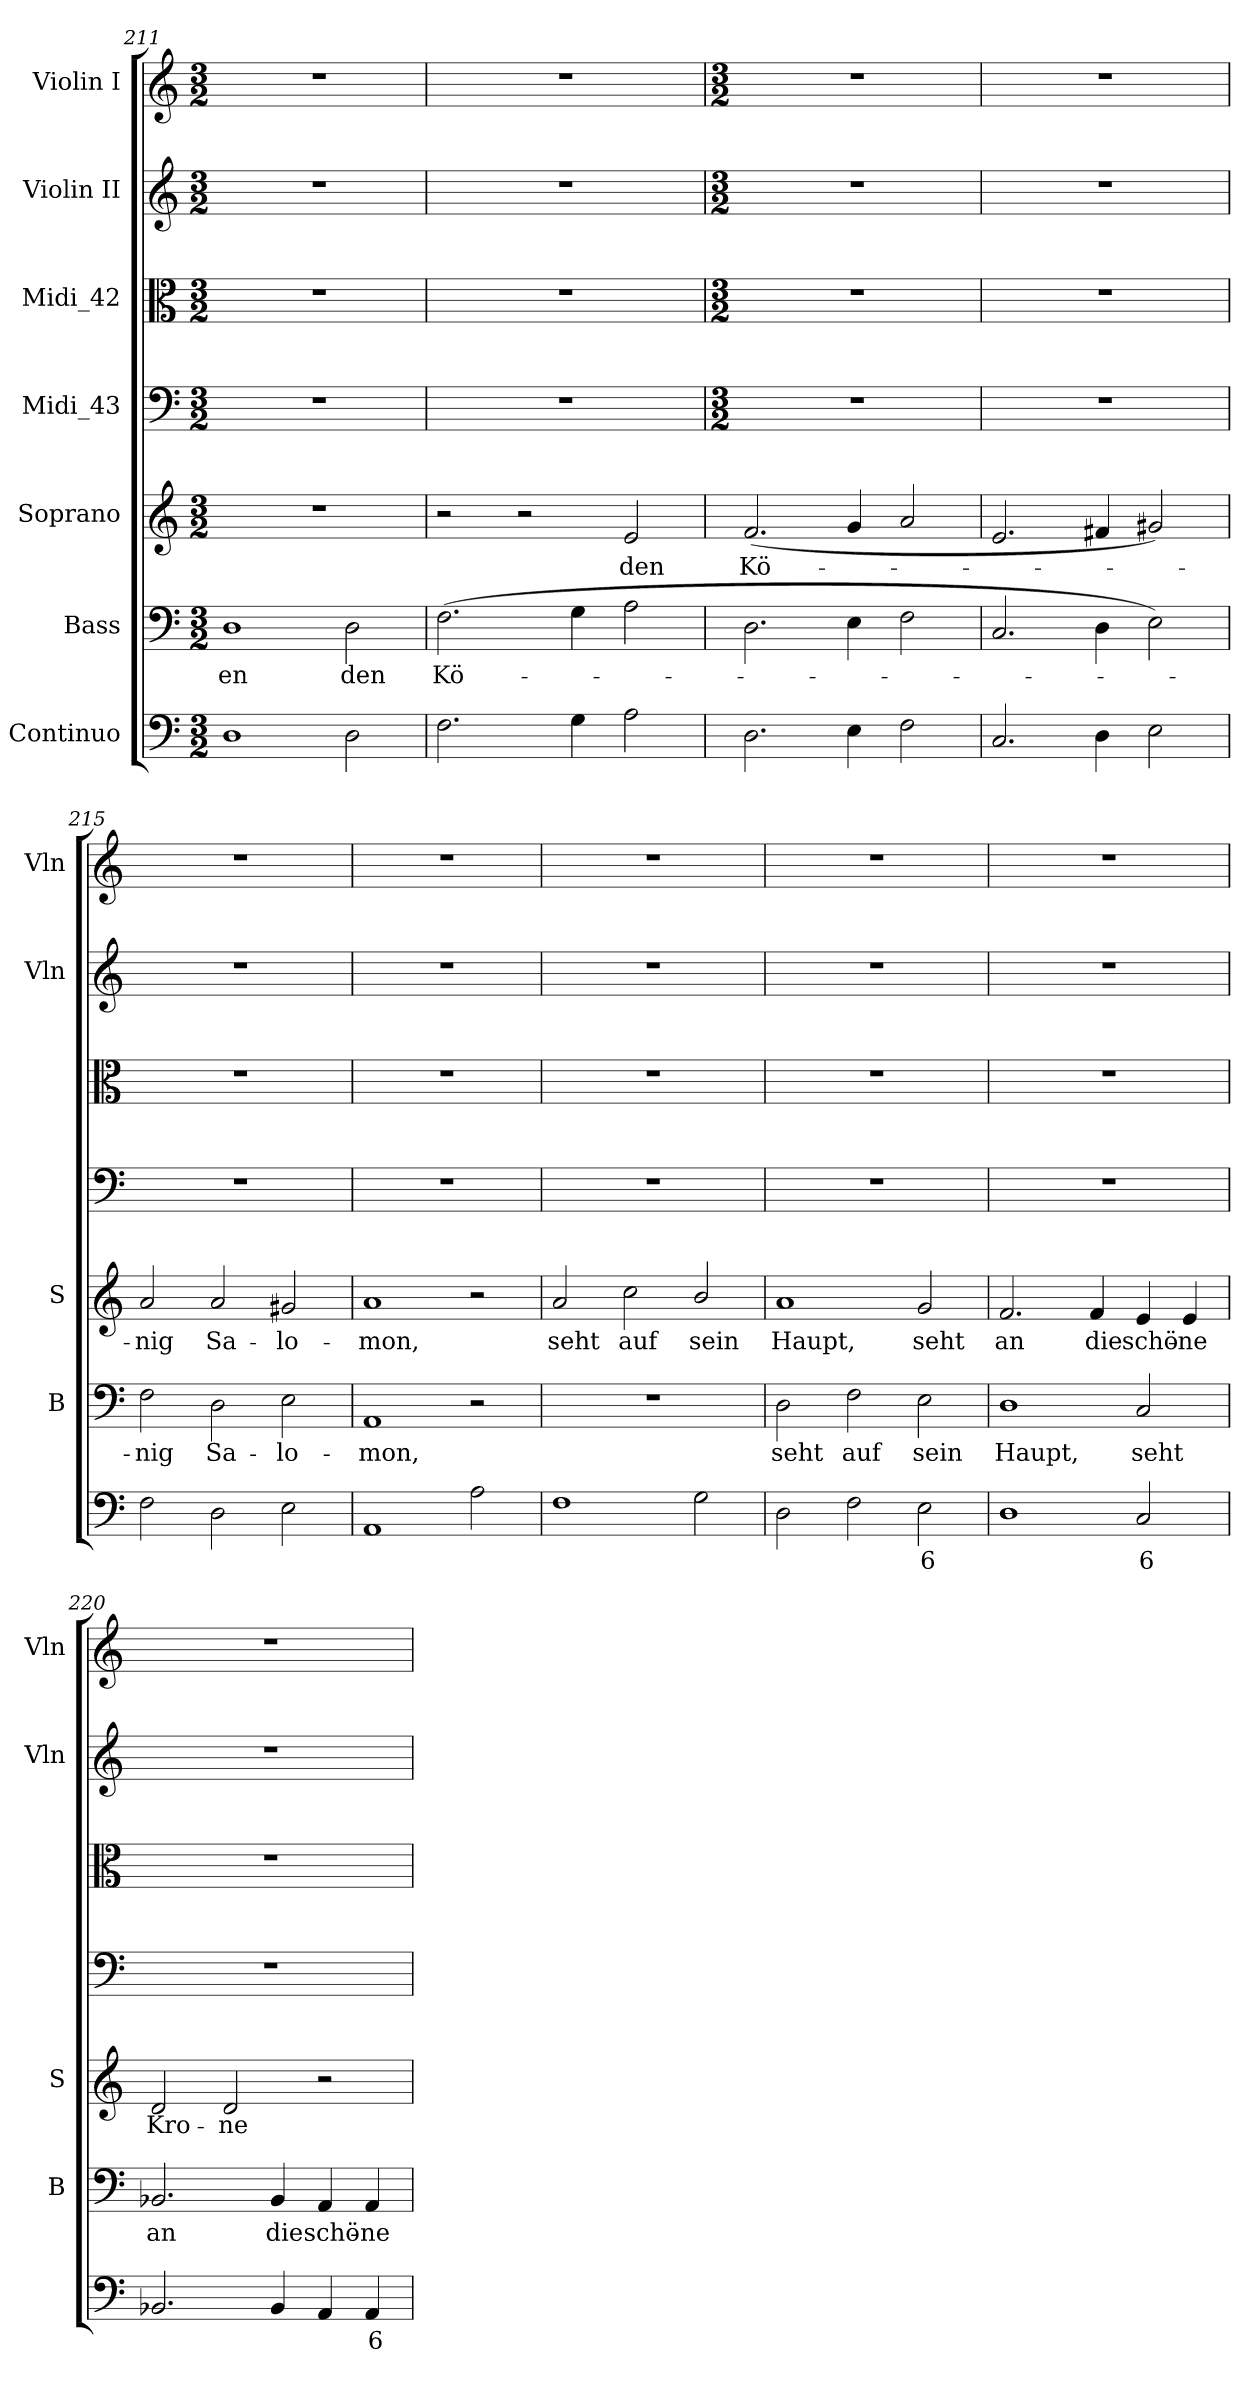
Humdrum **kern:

**kern	**text	**kern	**text	**kern	**text	**kern	**kern	**kern	**kern
*part7	*part7	*part6	*part6	*part5	*part5	*part4	*part3	*part2	*part1
*staff7	*staff7	*staff6	*staff6	*staff5	*staff5	*staff4	*staff3	*staff2	*staff1
*I"Continuo	*	*I"Bass	*	*I"Soprano	*	*I"Midi_43	*I"Midi_42	*I"Violin II	*I"Violin I
*	*	*I'B	*	*I'S	*	*	*	*I'Vln	*I'Vln
*clefF4	*	*clefF4	*	*clefG2	*	*clefF4	*clefC3	*clefG2	*clefG2
*k[]	*	*k[]	*	*k[]	*	*k[]	*k[]	*k[]	*k[]
*M3/2	*	*M3/2	*	*M3/2	*	*M3/2	*M3/2	*M3/2	*M3/2
=211	=211	=211	=211	=211	=211	=211	=211	=211	=211
!	!	!	!LO:LY:b	!	!	!	!	!	!
1D	.	1D	-en	1.r	.	1.r	1.r	1.r	1.r
!	!	!	!LO:LY:b	!	!	!	!	!	!
2D\	.	2D\	den	.	.	.	.	.	.
!!LO:LB:g=z
=212	=212	=212	=212	=212	=212	=212	=212	=212	=212
!	!	!	!LO:LY:b	!	!	!	!	!	!
2.F\	.	(>2.F\	Kö-	2r	.	1.r	1.r	1.r	1.r
.	.	.	.	2r	.	.	.	.	.
4G\	.	4G\	.	.	.	.	.	.	.
!	!	!	!	!	!LO:LY:b	!	!	!	!
2A\	.	2A\	.	2e/	den	.	.	.	.
!!LO:PB:g=z
=213	=213	=213	=213	=213	=213	=213	=213	=213	=213
*	*	*	*	*	*	*M3/2	*M3/2	*M3/2	*M3/2
!	!	!	!	!	!LO:LY:b	!	!	!	!
2.D\	.	2.D\	.	(<2.f/	Kö-	1.r	1.r	1.r	1.r
4E\	.	4E\	.	4g/	.	.	.	.	.
2F\	.	2F\	.	2a/	.	.	.	.	.
=214	=214	=214	=214	=214	=214	=214	=214	=214	=214
2.C/	.	2.C/	.	2.e/	.	1.r	1.r	1.r	1.r
4D\	.	4D\	.	4f#X/	.	.	.	.	.
2E\	.	2E\)	.	2g#X/)	.	.	.	.	.
=215	=215	=215	=215	=215	=215	=215	=215	=215	=215
!	!	!	!LO:LY:b	!	!LO:LY:b	!	!	!	!
2F\	.	2F\	nig	2a/	nig	1.r	1.r	1.r	1.r
!	!	!	!LO:LY:b	!	!LO:LY:b	!	!	!	!
2D\	.	2D\	Sa-	2a/	Sa-	.	.	.	.
!	!	!	!LO:LY:b	!	!LO:LY:b	!	!	!	!
2E\	.	2E\	-lo-	2g#X/	-lo-	.	.	.	.
=216	=216	=216	=216	=216	=216	=216	=216	=216	=216
!	!	!	!LO:LY:b	!	!LO:LY:b	!	!	!	!
1AA	.	1AA	-mon,	1a	-mon,	1.r	1.r	1.r	1.r
2A\	.	2r	.	2r	.	.	.	.	.
=217	=217	=217	=217	=217	=217	=217	=217	=217	=217
!	!	!	!	!	!LO:LY:b	!	!	!	!
1F	.	1.r	.	2a/	seht	1.r	1.r	1.r	1.r
!	!	!	!	!	!LO:LY:b	!	!	!	!
.	.	.	.	2cc\	auf	.	.	.	.
!	!	!	!	!	!LO:LY:b	!	!	!	!
2G\	.	.	.	2b/	sein	.	.	.	.
=218	=218	=218	=218	=218	=218	=218	=218	=218	=218
!	!	!	!LO:LY:b	!	!LO:LY:b	!	!	!	!
2D\	.	2D\	seht	1a	Haupt,	1.r	1.r	1.r	1.r
!	!	!	!LO:LY:b	!	!	!	!	!	!
2F\	.	2F\	auf	.	.	.	.	.	.
!	!LO:LY:b	!	!LO:LY:b	!	!LO:LY:b	!	!	!	!
2E\	6	2E\	sein	2g/	seht	.	.	.	.
=219	=219	=219	=219	=219	=219	=219	=219	=219	=219
!	!	!	!LO:LY:b	!	!LO:LY:b	!	!	!	!
1D	.	1D	Haupt,	2.f/	an	1.r	1.r	1.r	1.r
!	!	!	!	!	!LO:LY:b	!	!	!	!
.	.	.	.	4f/	die	.	.	.	.
!	!LO:LY:b	!	!LO:LY:b	!	!LO:LY:b	!	!	!	!
2C/	6	2C/	seht	4e/	schö-	.	.	.	.
!	!	!	!	!	!LO:LY:b	!	!	!	!
.	.	.	.	4e/	-ne	.	.	.	.
!!LO:LB:g=z
=220	=220	=220	=220	=220	=220	=220	=220	=220	=220
!	!	!	!LO:LY:b	!	!LO:LY:b	!	!	!	!
2.BB-X/	.	2.BB-X/	an	2d/	Kro-	1.r	1.r	1.r	1.r
!	!	!	!	!	!LO:LY:b	!	!	!	!
.	.	.	.	2d/	-ne	.	.	.	.
!	!	!	!LO:LY:b	!	!	!	!	!	!
4BB-/	.	4BB-/	die	.	.	.	.	.	.
!	!	!	!LO:LY:b	!	!	!	!	!	!
4AA/	.	4AA/	schö-	2r	.	.	.	.	.
!	!LO:LY:b	!	!LO:LY:b	!	!	!	!	!	!
4AA/	6	4AA/	-ne	.	.	.	.	.	.
=	=	=	=	=	=	=	=	=	=
*-	*-	*-	*-	*-	*-	*-	*-	*-	*-
